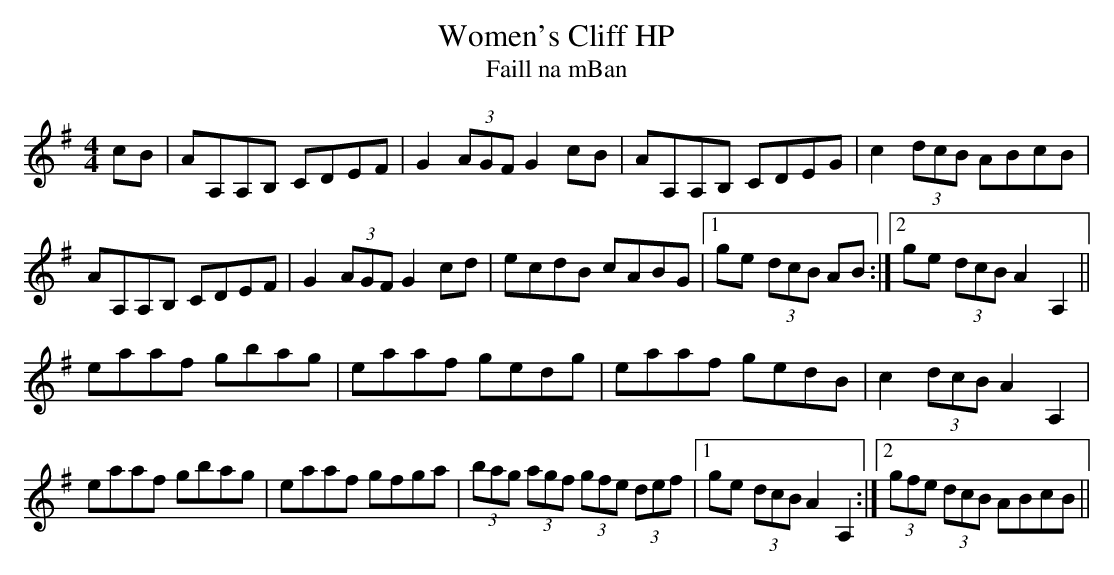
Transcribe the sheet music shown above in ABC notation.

X:1
T: Women's Cliff HP
T: Faill na mBan
L: 1/8
M: 4/4
K: Ador
cB | AA,A,B, CDEF | G2 (3AGF G2 cB | AA,A,B, CDEG | c2 (3dcB ABcB |
AA,A,B, CDEF | G2 (3AGF G2 cd | ecdB cABG |1 ge (3dcB AB :|2\
ge (3dcB A2 A,2 ||
eaaf gbag | eaaf gedg | eaaf gedB | c2 (3dcB A2 A,2 |
eaaf gbag | eaaf gfga | (3bag (3agf (3gfe (3def|1 ge (3dcB A2 A,2 :|2\
(3gfe (3dcB ABcB ||
